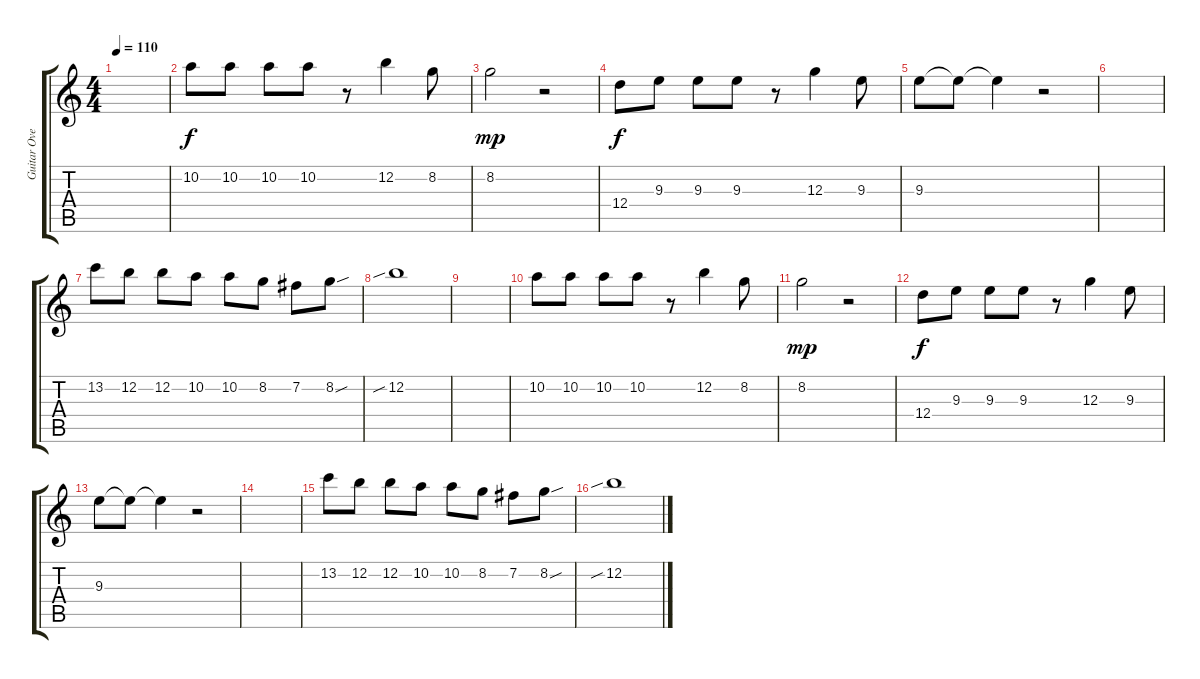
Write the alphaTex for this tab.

\track ("Guitar Over." "Guitar Ove") {instrument overdrivenguitar}
\staff {score tabs}
\tuning (E4 B3 G3 D3 A2 E2) {hide}
\ts (4 4)
\tempo 110
\clef g2
\ks c
|
10.2.8 10.2.8 10.2.8 10.2.8 r.8 12.2.4 8.2.8 |
8.2.2{dy mp} r.2 |
12.4.8{dy f} 9.3.8 9.3.8 9.3.8 r.8 12.3.4 9.3.8 |
9.3.8 9.3{t}.8 9.3{t}.4 r.2 |
|
13.2.8 12.2.8 12.2.8 10.2.8 10.2.8 8.2.8 7.2.8 8.2{sou}.8 |
12.2{sib}.1 |
|
10.2.8 10.2.8 10.2.8 10.2.8 r.8 12.2.4 8.2.8 |
8.2.2{dy mp} r.2 |
12.4.8{dy f} 9.3.8 9.3.8 9.3.8 r.8 12.3.4 9.3.8 |
9.3.8 9.3{t}.8 9.3{t}.4 r.2 |
|
13.2.8 12.2.8 12.2.8 10.2.8 10.2.8 8.2.8 7.2.8 8.2{sou}.8 |
12.2{sib}.1
